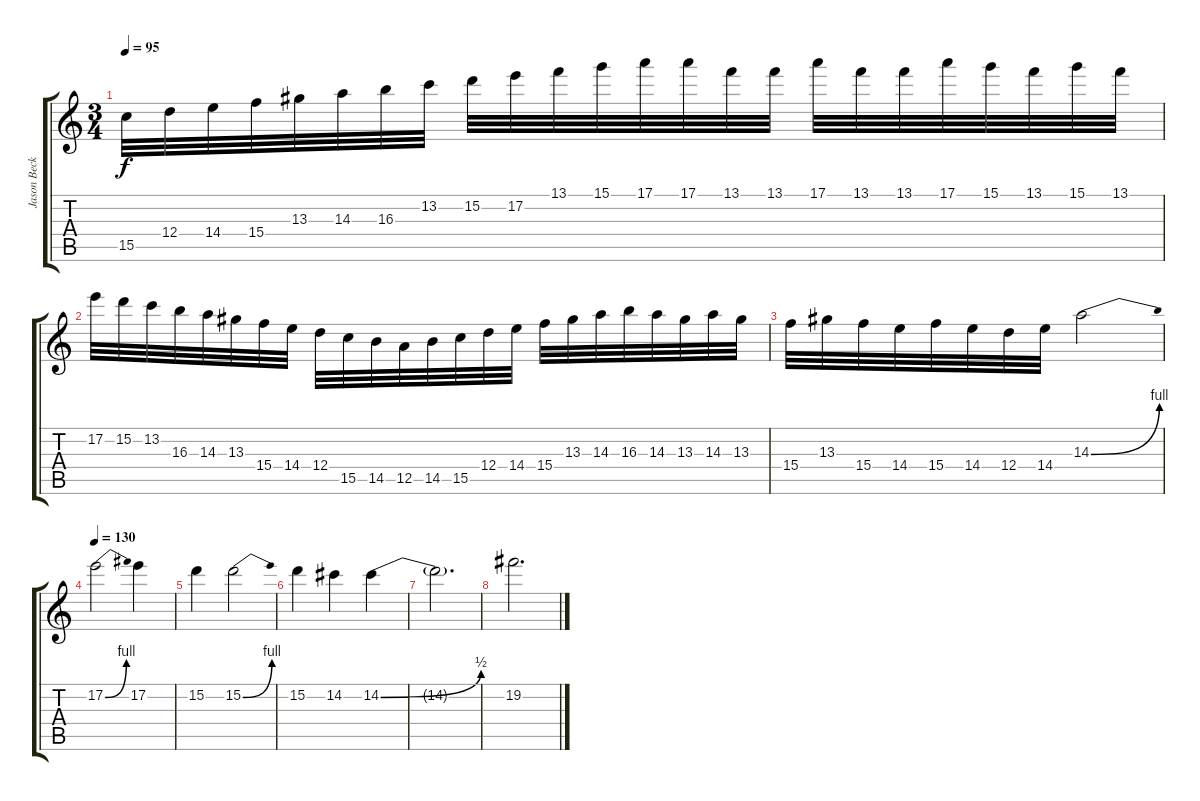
\track ("Jason Becker" "Jason Beck") {solo instrument distortionguitar}
\staff {score tabs}
\tuning (E4 B3 G3 D3 A2 E2) {hide}
\ts (3 4)
\tempo 95
\clef g2
\ks c
15.5.32{dy f} 12.4.32 14.4.32 15.4.32 13.3.32 14.3.32 16.3.32 13.2.32 15.2.32 17.2.32 13.1.32 15.1.32 17.1.32 17.1.32 13.1.32 13.1.32 17.1.32 13.1.32 13.1.32 17.1.32 15.1.32 13.1.32 15.1.32 13.1.32 |
17.2.32 15.2.32 13.2.32 16.3.32 14.3.32 13.3.32 15.4.32 14.4.32 12.4.32 15.5.32 14.5.32 12.5.32 14.5.32 15.5.32 12.4.32 14.4.32 15.4.32 13.3.32 14.3.32 16.3.32 14.3.32 13.3.32 14.3.32 13.3.32 |
15.4.32 13.3.32 15.4.32 14.4.32 15.4.32 14.4.32 12.4.32 14.4.32 14.3{be (bend 0 0 60 4)}.2 |
\tempo 130
17.2{be (bend 0 0 60 4)}.2 17.2.4 |
15.2.4 15.2{be (bend 0 0 60 4)}.2 |
15.2.4 14.2.4 14.2{be (bend 0 0 60 2)}.4 |
14.2{t}.2{d} |
19.2.2{d}
